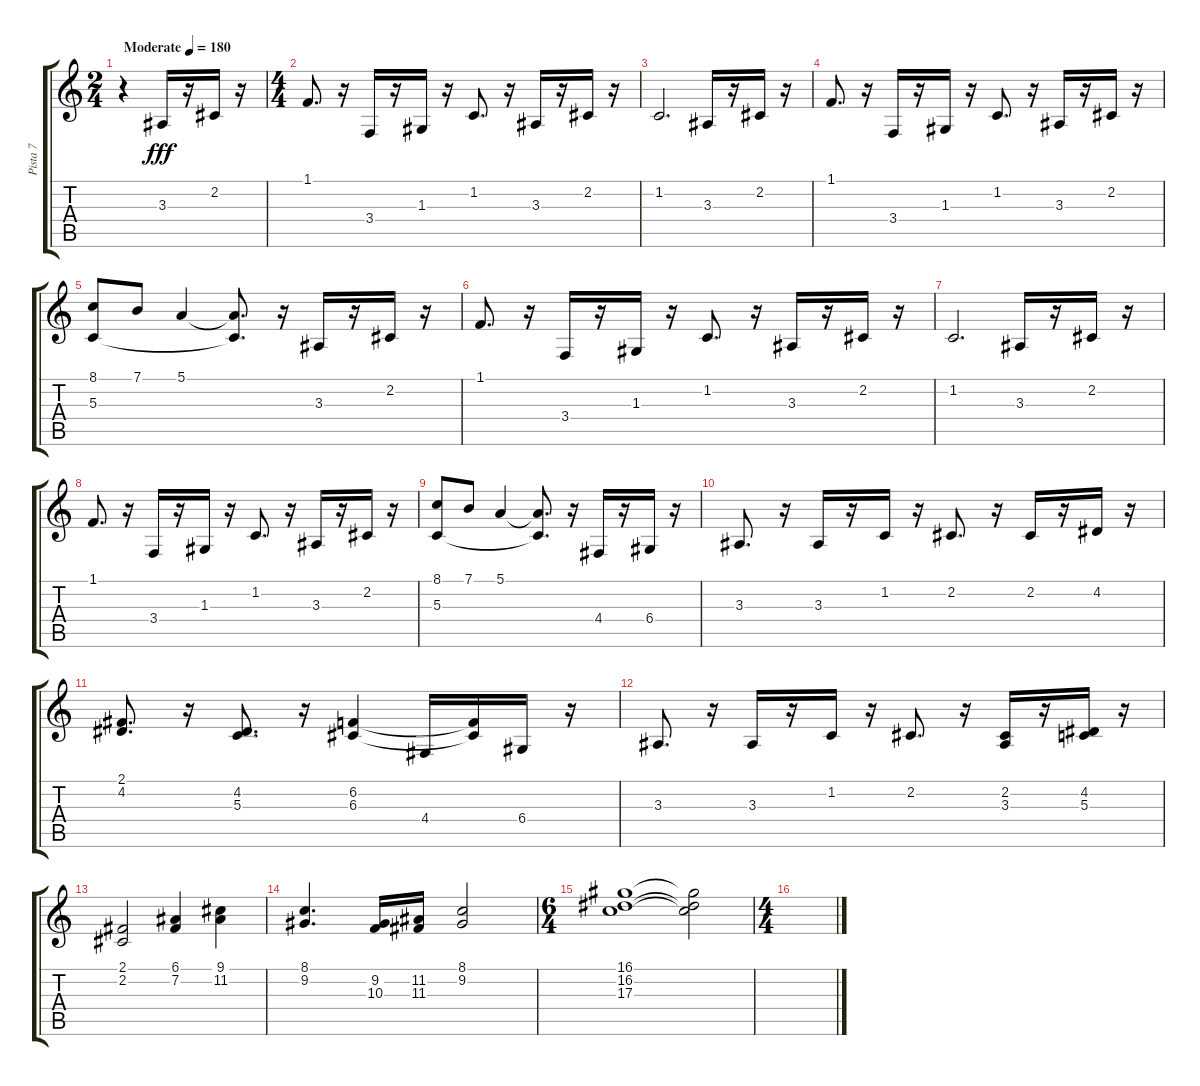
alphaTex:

\track ("Pista 7" "Pista 7") {instrument brasssection}
\staff {score tabs}
\tuning (E4 B3 G3 D3 A2 E2) {hide}
\ts (2 4)
\tempo (180 "Moderate")
\clef g2
\ks c
r.4{dy fff instrument brasssection} 3.3.16 r.16 2.2.16 r.16 |
\ts (4 4)
1.1.8{d} r.16 3.4.16 r.16 1.3.16 r.16 1.2.8{d} r.16 3.3.16 r.16 2.2.16 r.16 |
1.2.2{d} 3.3.16 r.16 2.2.16 r.16 |
1.1.8{d} r.16 3.4.16 r.16 1.3.16 r.16 1.2.8{d} r.16 3.3.16 r.16 2.2.16 r.16 |
(8.1 5.3).8 7.1.8 5.1.4 (5.1{t} 5.3{t}).8{d} r.16 3.3.16 r.16 2.2.16 r.16 |
1.1.8{d} r.16 3.4.16 r.16 1.3.16 r.16 1.2.8{d} r.16 3.3.16 r.16 2.2.16 r.16 |
1.2.2{d} 3.3.16 r.16 2.2.16 r.16 |
1.1.8{d} r.16 3.4.16 r.16 1.3.16 r.16 1.2.8{d} r.16 3.3.16 r.16 2.2.16 r.16 |
(8.1 5.3).8 7.1.8 5.1.4 (5.1{t} 5.3{t}).8{d} r.16 4.4.16 r.16 6.4.16 r.16 |
3.3.8{d} r.16 3.3.16 r.16 1.2.16 r.16 2.2.8{d} r.16 2.2.16 r.16 4.2.16 r.16 |
(2.1 4.2).8{d} r.16 (4.2 5.3).8{d} r.16 (6.2 6.3).4 4.4.16 (6.2{t} 6.3{t}).16 6.4.16 r.16 |
3.3.8{d} r.16 3.3.16 r.16 1.2.16 r.16 2.2.8{d} r.16 (2.2 3.3).16 r.16 (4.2 5.3).16 r.16 |
(2.1 2.2).2 (6.1 7.2).4 (9.1 11.2).4 |
(8.1 9.2).4{d} (9.2 10.3).16 (11.2 11.3).16 (8.1 9.2).2 |
\ts (6 4)
(16.1 16.2 17.3).1 (16.1{t} 16.2{t} 17.3{t}).2 |
\ts (4 4)
